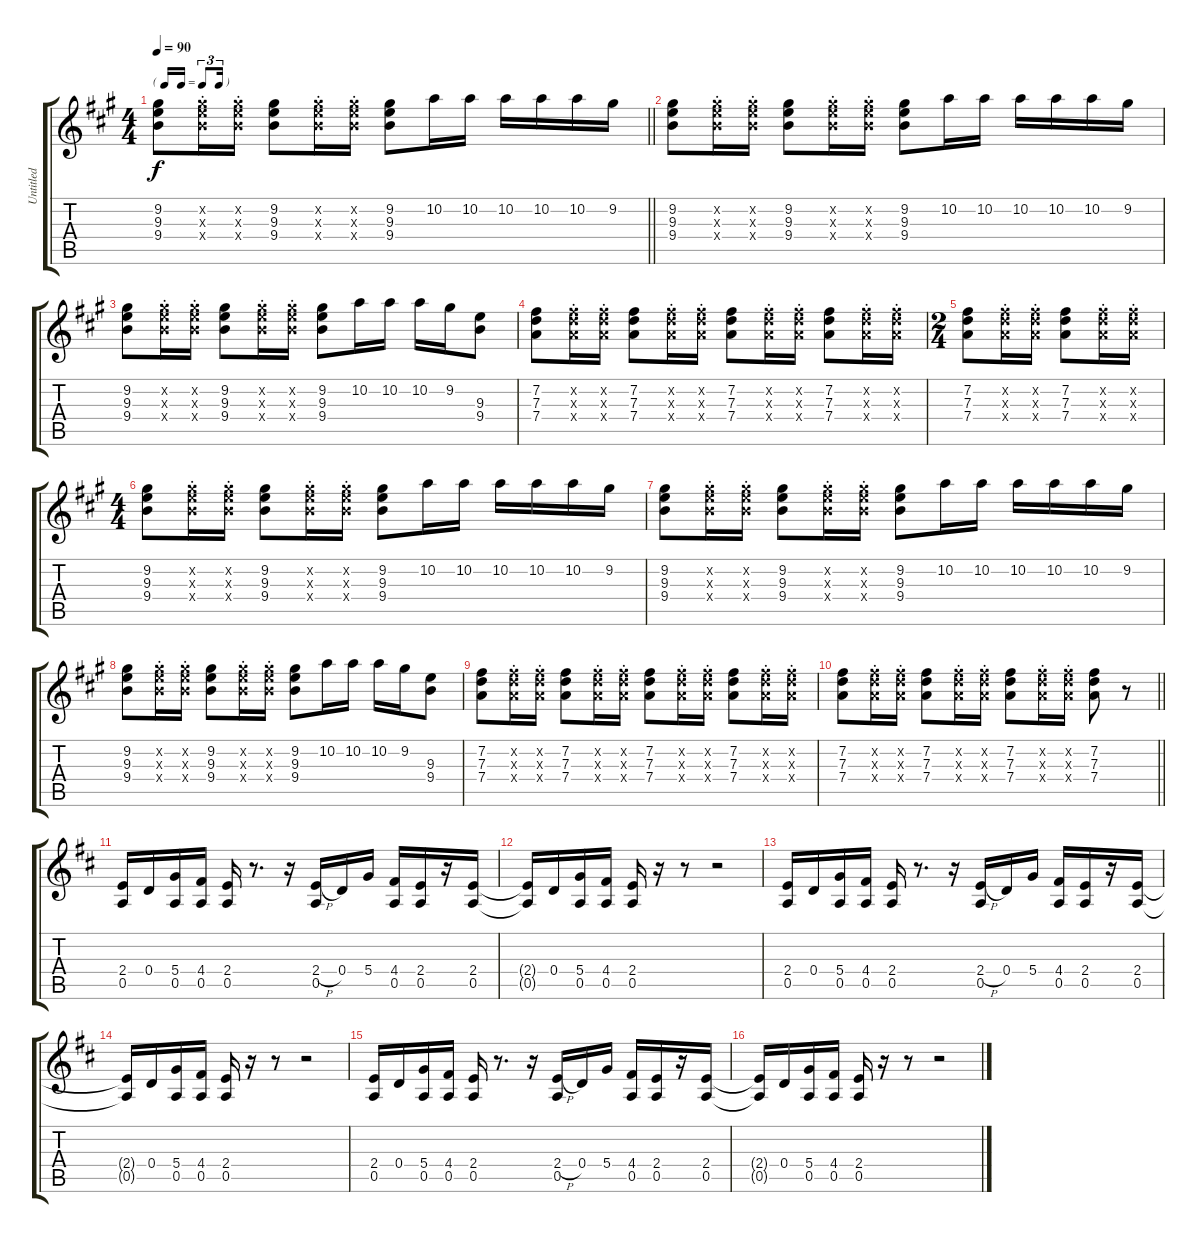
\track ("Untitled" "Untitled") {instrument distortionguitar}
\staff {score tabs}
\tuning (E4 B3 G3 D3 A2 E2) {hide}
\ts (4 4)
\tf triplet16th
\tempo 90
\clef g2
\barLineRight lightlight
\ks a
(9.2 9.3 9.4).8{dy f} (9.2{st x} 9.3{st x} 9.4{st x}).16 (9.2{st x} 9.3{st x} 9.4{st x}).16 (9.2 9.3 9.4).8 (9.2{st x} 9.3{st x} 9.4{st x}).16 (9.2{st x} 9.3{st x} 9.4{st x}).16 (9.2 9.3 9.4).8 10.2.16 10.2.16 10.2.16 10.2.16 10.2.16 9.2.16 |
(9.2 9.3 9.4).8 (9.2{st x} 9.3{st x} 9.4{st x}).16 (9.2{st x} 9.3{st x} 9.4{st x}).16 (9.2 9.3 9.4).8 (9.2{st x} 9.3{st x} 9.4{st x}).16 (9.2{st x} 9.3{st x} 9.4{st x}).16 (9.2 9.3 9.4).8 10.2.16 10.2.16 10.2.16 10.2.16 10.2.16 9.2.16 |
(9.2 9.3 9.4).8 (9.2{st x} 9.3{st x} 9.4{st x}).16 (9.2{st x} 9.3{st x} 9.4{st x}).16 (9.2 9.3 9.4).8 (9.2{st x} 9.3{st x} 9.4{st x}).16 (9.2{st x} 9.3{st x} 9.4{st x}).16 (9.2 9.3 9.4).8 10.2.16 10.2.16 10.2.16 9.2.16 (9.3 9.4).8 |
(7.2 7.3 7.4).8 (7.2{st x} 7.3{st x} 7.4{st x}).16 (7.2{st x} 7.3{st x} 7.4{st x}).16 (7.2 7.3 7.4).8 (7.2{st x} 7.3{st x} 7.4{st x}).16 (7.2{st x} 7.3{st x} 7.4{st x}).16 (7.2 7.3 7.4).8 (7.2{st x} 7.3{st x} 7.4{st x}).16 (7.2{st x} 7.3{st x} 7.4{st x}).16 (7.2 7.3 7.4).8 (7.2{st x} 7.3{st x} 7.4{st x}).16 (7.2{st x} 7.3{st x} 7.4{st x}).16 |
\ts (2 4)
(7.2 7.3 7.4).8 (7.2{st x} 7.3{st x} 7.4{st x}).16 (7.2{st x} 7.3{st x} 7.4{st x}).16 (7.2 7.3 7.4).8 (7.2{st x} 7.3{st x} 7.4{st x}).16 (7.2{st x} 7.3{st x} 7.4{st x}).16 |
\ts (4 4)
(9.2 9.3 9.4).8 (9.2{st x} 9.3{st x} 9.4{st x}).16 (9.2{st x} 9.3{st x} 9.4{st x}).16 (9.2 9.3 9.4).8 (9.2{st x} 9.3{st x} 9.4{st x}).16 (9.2{st x} 9.3{st x} 9.4{st x}).16 (9.2 9.3 9.4).8 10.2.16 10.2.16 10.2.16 10.2.16 10.2.16 9.2.16 |
(9.2 9.3 9.4).8 (9.2{st x} 9.3{st x} 9.4{st x}).16 (9.2{st x} 9.3{st x} 9.4{st x}).16 (9.2 9.3 9.4).8 (9.2{st x} 9.3{st x} 9.4{st x}).16 (9.2{st x} 9.3{st x} 9.4{st x}).16 (9.2 9.3 9.4).8 10.2.16 10.2.16 10.2.16 10.2.16 10.2.16 9.2.16 |
(9.2 9.3 9.4).8 (9.2{st x} 9.3{st x} 9.4{st x}).16 (9.2{st x} 9.3{st x} 9.4{st x}).16 (9.2 9.3 9.4).8 (9.2{st x} 9.3{st x} 9.4{st x}).16 (9.2{st x} 9.3{st x} 9.4{st x}).16 (9.2 9.3 9.4).8 10.2.16 10.2.16 10.2.16 9.2.16 (9.3 9.4).8 |
(7.2 7.3 7.4).8 (7.2{st x} 7.3{st x} 7.4{st x}).16 (7.2{st x} 7.3{st x} 7.4{st x}).16 (7.2 7.3 7.4).8 (7.2{st x} 7.3{st x} 7.4{st x}).16 (7.2{st x} 7.3{st x} 7.4{st x}).16 (7.2 7.3 7.4).8 (7.2{st x} 7.3{st x} 7.4{st x}).16 (7.2{st x} 7.3{st x} 7.4{st x}).16 (7.2 7.3 7.4).8 (7.2{st x} 7.3{st x} 7.4{st x}).16 (7.2{st x} 7.3{st x} 7.4{st x}).16 |
\barLineRight lightlight
(7.2 7.3 7.4).8 (7.2{st x} 7.3{st x} 7.4{st x}).16 (7.2{st x} 7.3{st x} 7.4{st x}).16 (7.2 7.3 7.4).8 (7.2{st x} 7.3{st x} 7.4{st x}).16 (7.2{st x} 7.3{st x} 7.4{st x}).16 (7.2 7.3 7.4).8 (7.2{st x} 7.3{st x} 7.4{st x}).16 (7.2{st x} 7.3{st x} 7.4{st x}).16 (7.2 7.3 7.4).8 r.8 |
\ks d
(2.4 0.5).16 0.4.16 (5.4 0.5).16 (4.4 0.5).16 (2.4 0.5).16 r.8{d} r.16 (2.4{h} 0.5).16 0.4.16 5.4.16 (4.4 0.5).16 (2.4 0.5).16 r.16 (2.4 0.5).16 |
(2.4{t} 0.5{t}).16 0.4.16 (5.4 0.5).16 (4.4 0.5).16 (2.4 0.5).16 r.16 r.8 r.2 |
(2.4 0.5).16 0.4.16 (5.4 0.5).16 (4.4 0.5).16 (2.4 0.5).16 r.8{d} r.16 (2.4{h} 0.5).16 0.4.16 5.4.16 (4.4 0.5).16 (2.4 0.5).16 r.16 (2.4 0.5).16 |
(2.4{t} 0.5{t}).16 0.4.16 (5.4 0.5).16 (4.4 0.5).16 (2.4 0.5).16 r.16 r.8 r.2 |
(2.4 0.5).16 0.4.16 (5.4 0.5).16 (4.4 0.5).16 (2.4 0.5).16 r.8{d} r.16 (2.4{h} 0.5).16 0.4.16 5.4.16 (4.4 0.5).16 (2.4 0.5).16 r.16 (2.4 0.5).16 |
(2.4{t} 0.5{t}).16 0.4.16 (5.4 0.5).16 (4.4 0.5).16 (2.4 0.5).16 r.16 r.8 r.2
